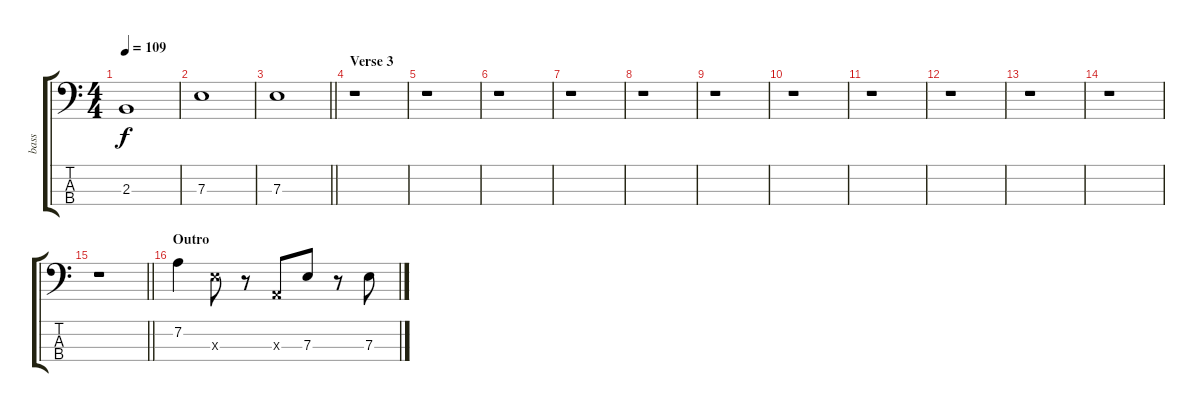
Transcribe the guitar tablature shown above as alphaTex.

\track ("bass" "bass") {instrument electricbasspick}
\staff {score tabs}
\tuning (G2 D2 A1 E1) {hide}
\ts (4 4)
\tempo 109
\clef f4
\ks c
2.3.1{dy f} |
7.3.1 |
\barLineRight lightlight
7.3.1 |
\section ("" "Verse 3")
r.1 |
r.1 |
r.1 |
r.1 |
r.1 |
r.1 |
r.1 |
r.1 |
r.1 |
r.1 |
r.1 |
\barLineRight lightlight
r.1 |
\section ("" "Outro")
7.2.4 7.3{x}.8 r.8 0.3{x}.8 7.3.8 r.8 7.3.8
